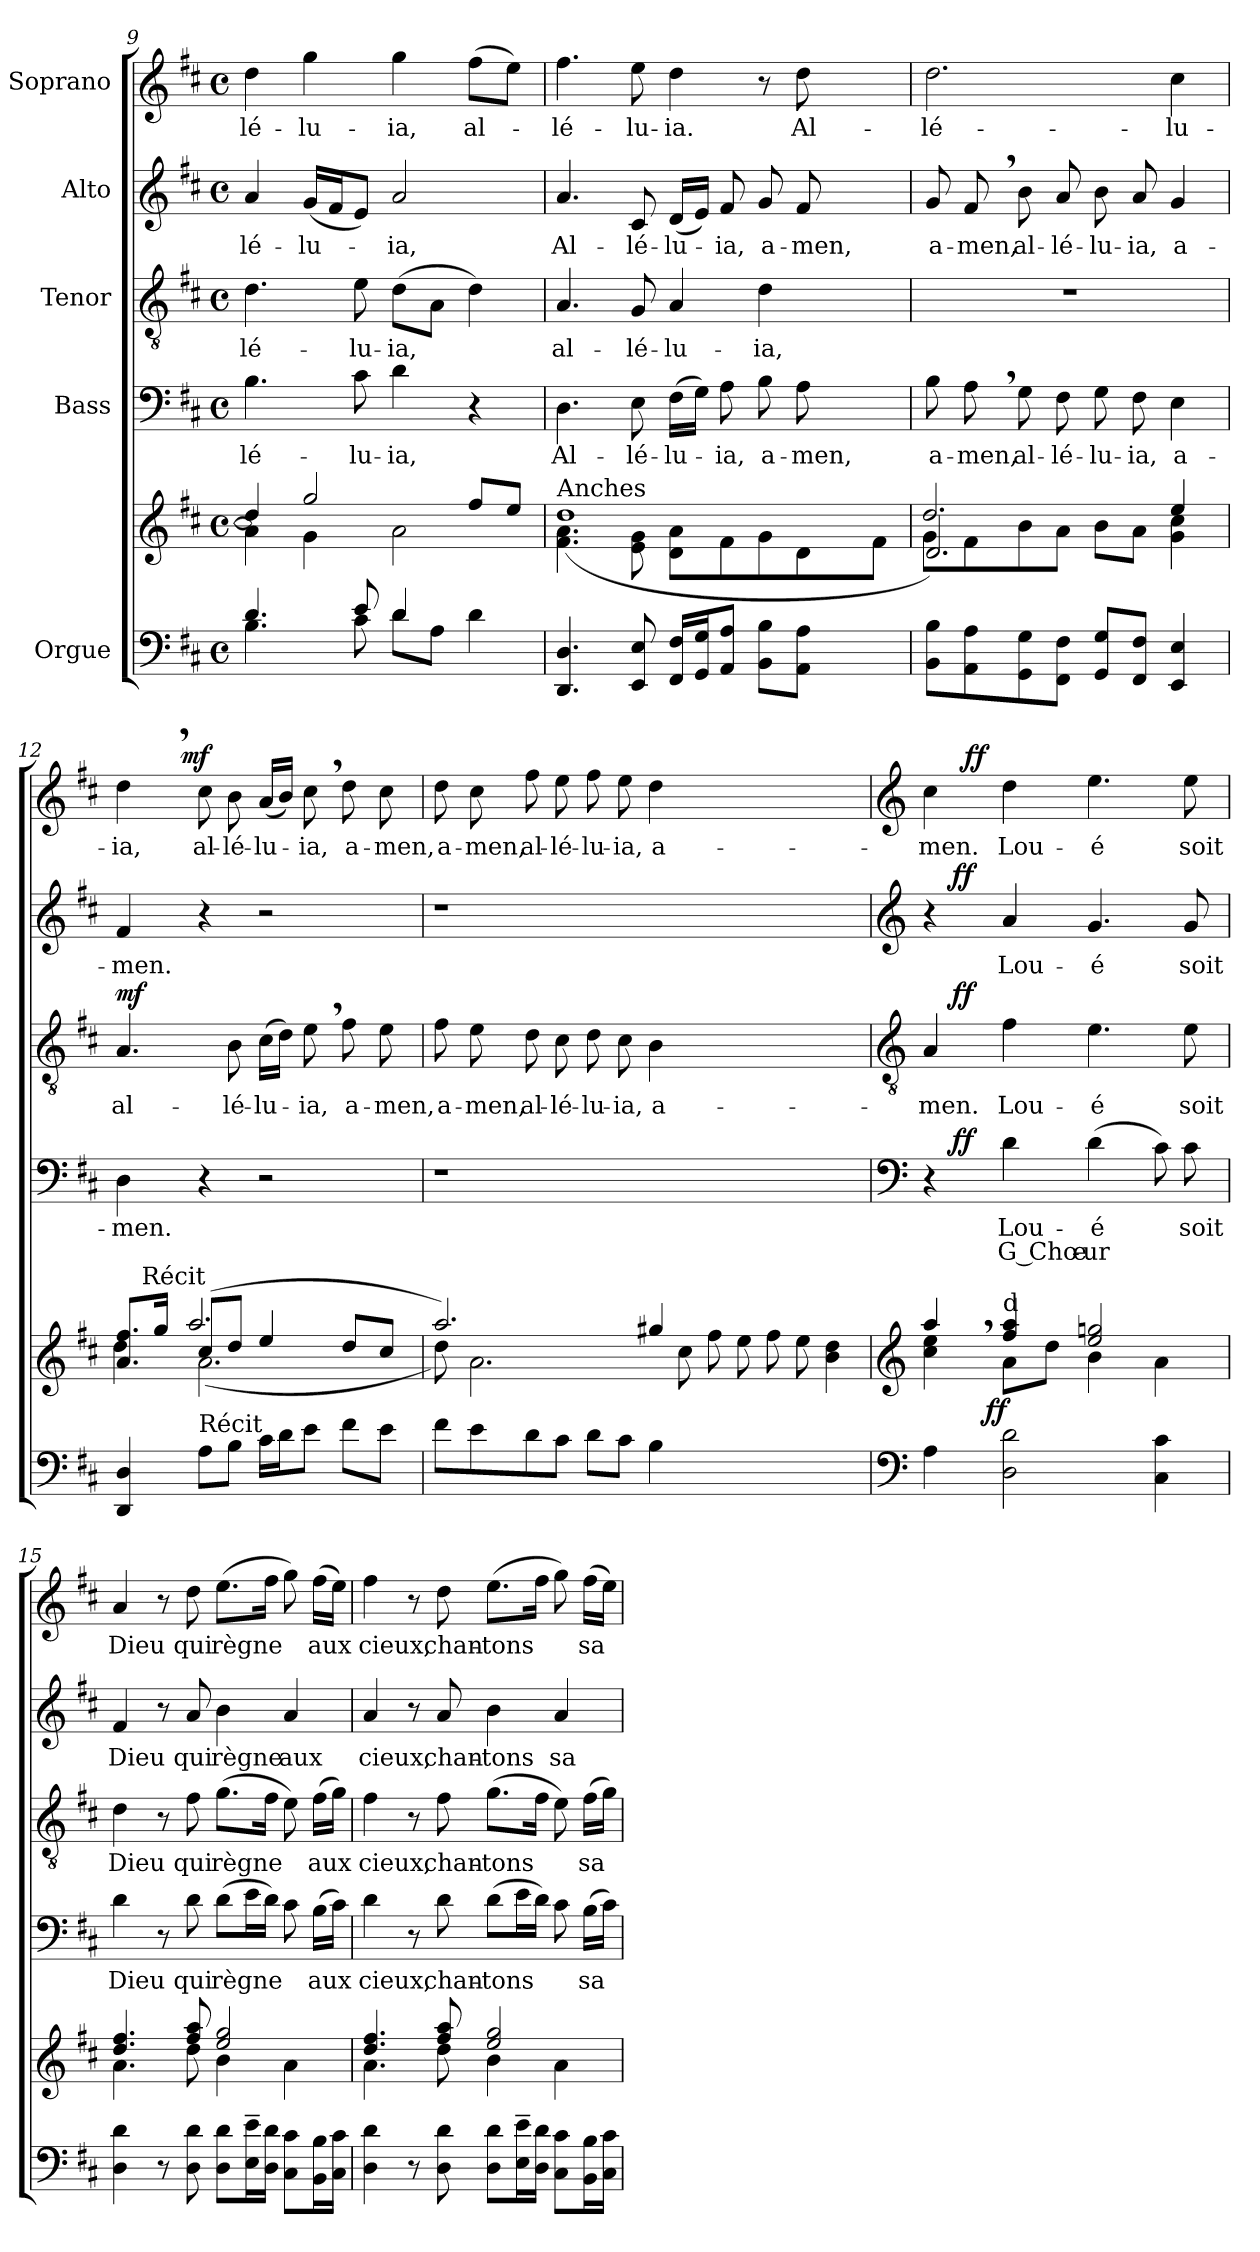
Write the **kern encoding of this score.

**kern	**kern	**dynam	**kern	**text	**text	**dynam	**kern	**text	**dynam	**kern	**text	**dynam	**kern	**text	**dynam
*part5	*part5	*part5	*part4	*part4	*part4	*part4	*part3	*part3	*part3	*part2	*part2	*part2	*part1	*part1	*part1
*staff6	*staff5	*staff5/6	*staff4	*staff4	*staff4	*staff4	*staff3	*staff3	*staff3	*staff2	*staff2	*staff2	*staff1	*staff1	*staff1
*I"Orgue	*	*	*I"Bass	*	*	*	*I"Tenor	*	*	*I"Alto	*	*	*I"Soprano	*	*
*clefF4	*clefG2	*	*clefF4	*	*	*	*clefGv2	*	*	*clefG2	*	*	*clefG2	*	*
*k[f#c#]	*k[f#c#]	*	*k[f#c#]	*	*	*	*k[f#c#]	*	*	*k[f#c#]	*	*	*k[f#c#]	*	*
*D:	*D:	*	*D:	*	*	*	*D:	*	*	*D:	*	*	*D:	*	*
*M4/4	*M4/4	*	*M4/4	*	*	*	*M4/4	*	*	*M4/4	*	*	*M4/4	*	*
*met(c)	*met(c)	*	*met(c)	*	*	*	*met(c)	*	*	*met(c)	*	*	*met(c)	*	*
=9	=9	=9	=9	=9	=9	=9	=9	=9	=9	=9	=9	=9	=9	=9	=9
*^	*^	*	*	*	*	*	*	*	*	*	*	*	*	*	*
!	!	!	!	!	!	!LO:LY:b:cj	!	!	!	!LO:LY:b:cj	!	!	!LO:LY:b:cj	!	!	!LO:LY:b:cj	!
4.d/	4.B\	4dd/]	4a\]	.	4.B\	-lé-	.	.	4.d\	-lé-	.	4a/	-lé-	.	4dd\	-lé-	.
!	!	!	!	!	!	!	!	!	!	!	!	!	!LO:LY:b:cj	!	!	!LO:LY:b:cj	!
.	.	2gg/	4g\	.	.	.	.	.	.	.	.	(<16g/L	-lu-	.	4gg\	-lu-	.
.	.	.	.	.	.	.	.	.	.	.	.	16f#/	.	.	.	.	.
!	!	!	!	!	!	!LO:LY:b	!	!	!	!LO:LY:b	!	!	!	!	!	!	!
8e/	8c#\	.	.	.	8c#\	-lu-	.	.	8e\	-lu-	.	8e/J)	.	.	.	.	.
!	!	!	!	!	!	!LO:LY:b:rj	!	!	!	!LO:LY:b:cj	!	!	!LO:LY:b:cj	!	!	!LO:LY:b:cj	!
4d/	8d\L	.	2a\	.	4d\	-ia,	.	.	(>8d\L	-ia,	.	2a/	-ia,	.	4gg\	-ia,	.
.	8A\J	.	.	.	.	.	.	.	8A\J	.	.	.	.	.	.	.	.
!	!	!	!	!	!	!	!	!	!	!	!	!	!	!	!	!LO:LY:b:cj	!
4ryy	4d\	8ff#/L	.	.	4r	.	.	.	4d\)	.	.	.	.	.	(>8ff#\L	al-	.
.	.	8ee/J	.	.	.	.	.	.	.	.	.	.	.	.	8ee\J)	.	.
*v	*v	*	*	*	*	*	*	*	*	*	*	*	*	*	*	*	*
=10	=10	=10	=10	=10	=10	=10	=10	=10	=10	=10	=10	=10	=10	=10	=10	=10
!	!LO:TX:a:t=Anches	!	!	!	!	!	!	!	!	!	!	!	!	!	!	!
!	!	!	!	!	!LO:LY:b:cj	!	!	!	!LO:LY:b:cj	!	!	!LO:LY:b:cj	!	!	!LO:LY:b:cj	!
4.DD/ 4.D/	4.a\ 4.f#\	(<1dd	.	4.D\	Al-	.	.	4.A/	al-	.	4.a/	Al-	.	4.ff#\	-lé-	.
!	!	!	!	!	!LO:LY:b:cj	!	!	!	!LO:LY:b:cj	!	!	!LO:LY:b:cj	!	!	!LO:LY:b:cj	!
8E/ 8EE/	8e\ 8g\	.	.	8E\	-lé-	.	.	8G/	-lé-	.	8c#/	-lé-	.	8ee\	-lu-	.
!	!	!	!	!	!LO:LY:b:cj	!	!	!	!LO:LY:b:cj	!	!	!LO:LY:b:cj	!	!	!LO:LY:b:cj	!
16F#/ 16FF#/L	8d\ 8a\L	.	.	(>16F#\L	-lu-	.	.	4A/	-lu-	.	(<16d/L	-lu-	.	4dd\	-ia.	.
16G/ 16GG/	.	.	.	16G\J)	.	.	.	.	.	.	16e/J)	.	.	.	.	.
!	!	!	!	!	!LO:LY:b:cj	!	!	!	!	!	!	!LO:LY:b:cj	!	!	!	!
8A/ 8AA/J	8f#\	.	.	8A\	-ia,	.	.	.	.	.	8f#/	-ia,	.	.	.	.
!	!	!	!	!	!LO:LY:b	!	!	!	!LO:LY:b:cj	!	!	!LO:LY:b	!	!	!	!
8B\ 8BB\L	8g\	.	.	8B\	a-	.	.	4d\	-ia,	.	8g/	a-	.	8r	.	.
!	!	!	!	!	!LO:LY:b:cj	!	!	!	!	!	!	!LO:LY:b:cj	!	!	!LO:LY:b:cj	!
8A\ 8AA\J	4d/	.	.	8A\	-men,	.	.	.	.	.	8f#/	-men,	.	8dd\	Al-	.
4ryy	.	4ryy	.	4ryy	.	.	.	4ryy	.	.	4ryy	.	.	4ryy	.	.
.	8f#\J	.	.	.	.	.	.	.	.	.	.	.	.	.	.	.
!!LO:LB:g=z
=11	=11	=11	=11	=11	=11	=11	=11	=11	=11	=11	=11	=11	=11	=11	=11	=11
*	*	*^	*	*	*	*	*	*	*	*	*	*	*	*	*	*
!	!	!	!	!	!	!LO:LY:b:cj	!	!	!	!	!	!	!LO:LY:b:cj	!	!	!LO:LY:b:cj	!
8B\ 8BB\L	2.d/	8g\L	2.dd/)	.	8B\	a-	.	.	1r	.	.	8g/	a-	.	2.dd\	-lé-	.
!	!	!	!	!	!	!LO:LY:b:cj	!	!	!	!	!	!	!LO:LY:b:cj	!	!	!	!
8A\ 8AA\	.	8f#\	.	.	8A,>\	-men,	.	.	.	.	.	8f#,>/	-men,	.	.	.	.
!	!	!	!	!	!	!LO:LY:b:cj	!	!	!	!	!	!	!LO:LY:b:cj	!	!	!	!
8G\ 8GG\	.	8b\	.	.	8G\	al-	.	.	.	.	.	8b\	al-	.	.	.	.
!	!	!	!	!	!	!LO:LY:b:cj	!	!	!	!	!	!	!LO:LY:b:cj	!	!	!	!
8FF#\ 8F#\J	.	8a\J	.	.	8F#\	-lé-	.	.	.	.	.	8a/	-lé-	.	.	.	.
!	!	!	!	!	!	!LO:LY:b:cj	!	!	!	!	!	!	!LO:LY:b:cj	!	!	!	!
8GG/ 8G/L	.	8b\L	.	.	8G\	-lu-	.	.	.	.	.	8b\	-lu-	.	.	.	.
!	!	!	!	!	!	!LO:LY:b:cj	!	!	!	!	!	!	!LO:LY:b:cj	!	!	!	!
8FF#/ 8F#/J	.	8a\J	.	.	8F#\	-ia,	.	.	.	.	.	8a/	-ia,	.	.	.	.
!	!	!	!	!	!	!LO:LY:b:cj	!	!	!	!	!	!	!LO:LY:b:cj	!	!	!LO:LY:b:cj	!
4E/ 4EE/	4ee/	4g\ 4cc#\	4ryy	.	4E\	a-	.	.	.	.	.	4g/	a-	.	4cc#\	-lu-	.
=12	=12	=12	=12	=12	=12	=12	=12	=12	=12	=12	=12	=12	=12	=12	=12	=12	=12
!	!LO:N:vis=8.	!	!	!	!	!LO:LY:b:cj	!	!	!	!LO:LY:b:cj	!LO:DY:a	!	!LO:LY:b:cj	!	!	!LO:LY:b:cj	!
*	*	*	*^	*	*	*	*	*	*	*	*	*	*	*	*^	*	*
4DD/ 4D/	8ff#/ 8a/L	4dd\	4ryy	16.ryy	.	4D\	-men.	.	.	4.A/	al-	mf	4f#/	-men.	.	4dd,>\	8ryy	-ia,	.
!	!	!	!	!LO:TX:a:t=Récit	!	!	!	!	!	!	!	!	!	!	!	!	!	!	!
.	.	.	.	2ryy	.	.	.	.	.	.	.	.	.	.	.	.	.	.	.
.	16gg/J	.	.	.	.	.	.	.	.	.	.	.	.	.	.	.	16ryy	.	.
.	16ryy	.	.	.	.	.	.	.	.	.	.	.	.	.	.	.	64ryy	.	.
!	!	!	!	!	!	!	!	!	!	!	!	!	!	!	!	!	!	!	!LO:DY:a
.	.	.	.	.	.	.	.	.	.	.	.	.	.	.	.	.	2ryy	.	mf
!LO:TX:a:t=Récit	!	!	!	!	!	!	!	!	!	!	!	!	!	!	!	!	!	!	!
!	!	!	!	!	!	!	!	!	!	!	!	!	!	!	!	!	!	!LO:LY:b:cj	!
8A\L	(>8cc#/L	(<2.a\	2.aa/	.	.	4r	.	.	.	.	.	.	4r	.	.	8cc#\	.	al-	.
!	!	!	!	!	!	!	!	!	!	!	!LO:LY:b:cj	!	!	!	!	!	!	!LO:LY:b:cj	!
8B\J	8dd/J	.	.	.	.	.	.	.	.	8B\	-lé-	.	.	.	.	8b\	.	-lé-	.
!	!	!	!	!	!	!	!	!	!	!	!LO:LY:b:cj	!	!	!	!	!	!	!LO:LY:b:cj	!
16c#\L	4ee/	.	.	.	.	2r	.	.	.	(>16c#\L	-lu-	.	2r	.	.	(<16a/L	.	-lu-	.
16d\	.	.	.	.	.	.	.	.	.	16d\J)	.	.	.	.	.	16b/J)	.	.	.
.	.	.	.	4ryy	.	.	.	.	.	.	.	.	.	.	.	.	.	.	.
!	!	!	!	!	!	!	!	!	!	!	!LO:LY:b:cj	!	!	!	!	!	!	!LO:LY:b:cj	!
8e\J	.	.	.	.	.	.	.	.	.	8e,>\	-ia,	.	.	.	.	8cc#,>\	.	-ia,	.
.	.	.	.	.	.	.	.	.	.	.	.	.	.	.	.	.	4ryy	.	.
!	!	!	!	!	!	!	!	!	!	!	!LO:LY:b:cj	!	!	!	!	!	!	!LO:LY:b:cj	!
8f#\L	8dd/L	.	.	.	.	.	.	.	.	8f#\	a-	.	.	.	.	8dd\	.	a-	.
.	.	.	.	8ryy	.	.	.	.	.	.	.	.	.	.	.	.	.	.	.
!	!	!	!	!	!	!	!	!	!	!	!LO:LY:b:cj	!	!	!	!	!	!	!LO:LY:b:cj	!
8e\J	8cc#/J	.	.	.	.	.	.	.	.	8e\	-men,	.	.	.	.	8cc#\	.	-men,	.
.	.	.	.	.	.	.	.	.	.	.	.	.	.	.	.	.	32.ryy	.	.
.	.	.	.	32ryy	.	.	.	.	.	.	.	.	.	.	.	.	.	.	.
=13	=13	=13	=13	=13	=13	=13	=13	=13	=13	=13	=13	=13	=13	=13	=13	=13	=13	=13	=13
!	!	!	!	!	!	!	!	!	!	!	!LO:LY:b:cj	!	!	!	!	!	!	!LO:LY:b:cj	!
*	*	*v	*v	*v	*	*	*	*	*	*	*	*	*	*	*	*v	*v	*	*
8f#\L	2.aa/)	8dd\L)	.	1r	.	.	.	8f#\	a-	.	1r	.	.	8dd\	a-	.
!	!	!	!	!	!	!	!	!	!LO:LY:b:cj	!	!	!	!	!	!LO:LY:b:cj	!
8e\	.	2.a\	.	.	.	.	.	8e\	-men,	.	.	.	.	8cc#\	-men,	.
!	!	!	!	!	!	!	!	!	!LO:LY:b:cj	!	!	!	!	!	!LO:LY:b:cj	!
8d\	.	.	.	.	.	.	.	8d\	al-	.	.	.	.	8ff#\	al-	.
!	!	!	!	!	!	!	!	!	!LO:LY:b:cj	!	!	!	!	!	!LO:LY:b:cj	!
8c#\J	.	.	.	.	.	.	.	8c#\	-lé-	.	.	.	.	8ee\	-lé-	.
!	!	!	!	!	!	!	!	!	!LO:LY:b:cj	!	!	!	!	!	!LO:LY:b:cj	!
8d\L	.	.	.	.	.	.	.	8d\	-lu-	.	.	.	.	8ff#\	-lu-	.
!	!	!	!	!	!	!	!	!	!LO:LY:b:cj	!	!	!	!	!	!LO:LY:b:cj	!
8c#\J	.	.	.	.	.	.	.	8c#\	-ia,	.	.	.	.	8ee\	-ia,	.
!	!	!	!	!	!	!	!	!	!LO:LY:b:cj	!	!	!	!	!	!LO:LY:b:cj	!
4B\	4gg#X/	.	.	.	.	.	.	4B\	a-	.	.	.	.	4dd\	a-	.
.	.	8cc#\L	.	.	.	.	.	.	.	.	.	.	.	.	.	.
2.ryy	2.ryy	8ff#\	.	2.ryy	.	.	.	2.ryy	.	.	2.ryy	.	.	2.ryy	.	.
.	.	8ee\J	.	.	.	.	.	.	.	.	.	.	.	.	.	.
.	.	8ff#\L	.	.	.	.	.	.	.	.	.	.	.	.	.	.
.	.	8ee\J	.	.	.	.	.	.	.	.	.	.	.	.	.	.
.	.	4dd\ 4b\	.	.	.	.	.	.	.	.	.	.	.	.	.	.
!!LO:PB:g=z
=14	=14	=14	=14	=14	=14	=14	=14	=14	=14	=14	=14	=14	=14	=14	=14	=14
*clefF4	*clefG2	*	*	*clefF4	*	*	*	*clefGv2	*	*	*clefG2	*	*	*clefG2	*	*
!	!	!	!	!	!	!	!	!	!LO:LY:b:cj	!	!	!	!	!	!LO:LY:b:cj	!
*^	*	*	*	*^	*	*	*	*^	*	*	*^	*	*	*^	*	*
4A\	8ryy	4aa,>/	4cc#\ 4ee\	.	4r	8ryy	.	.	.	4A/	8ryy	-men.	.	4r	8ryy	.	.	4cc#\	8ryy	-men.	.
!	!	!	!	!	!	!	!	!	!LO:DY:a	!	!	!	!LO:DY:a	!	!	!	!LO:DY:a	!	!	!	!
.	16ryy	.	.	.	.	2..ryy	.	.	ff	.	2..ryy	.	ff	.	2..ryy	.	ff	.	32ryy	.	.
!	!	!	!	!	!	!	!	!	!	!	!	!	!	!	!	!	!	!	!	!	!LO:DY:a
.	.	.	.	.	.	.	.	.	.	.	.	.	.	.	.	.	.	.	2ryy	.	ff
.	64ryy	.	.	.	.	.	.	.	.	.	.	.	.	.	.	.	.	.	.	.	.
!	!	!	!	!LO:DY:a=2	!	!	!	!	!	!	!	!	!	!	!	!	!	!	!	!	!
.	2ryy	.	.	ff	.	.	.	.	.	.	.	.	.	.	.	.	.	.	.	.	.
!	!	!LO:TX:a:t=d	!	!	!	!	!	!	!	!	!	!	!	!	!	!	!	!	!	!	!
!	!	!	!	!	!	!	!LO:LY:b:cj	!LO:LY:b:rj	!	!	!	!LO:LY:b:cj	!	!	!	!LO:LY:b:cj	!	!	!	!LO:LY:b:cj	!
2d\ 2D\	.	4ff#/ 4aa/	8a\L	.	4d\	.	Lou-	-G Chœ-	.	4f#\	.	Lou-	.	4a/	.	Lou-	.	4dd\	.	Lou-	.
.	.	.	8dd\J	.	.	.	.	.	.	.	.	.	.	.	.	.	.	.	.	.	.
!	!	!	!	!	!	!	!LO:LY:b:cj	!LO:LY:b:rj	!	!	!	!LO:LY:b:cj	!	!	!	!LO:LY:b:cj	!	!	!	!LO:LY:b:cj	!
.	.	2ggn/ 2ee/	4b\	.	(>4d\	.	-é	ur	.	4.e\	.	-é	.	4.g/	.	-é	.	4.ee\	.	-é	.
.	.	.	.	.	.	.	.	.	.	.	.	.	.	.	.	.	.	.	4ryy	.	.
.	4ryy	.	.	.	.	.	.	.	.	.	.	.	.	.	.	.	.	.	.	.	.
4c#\ 4C#\	.	.	4a\	.	8c#\)	.	.	.	.	.	.	.	.	.	.	.	.	.	.	.	.
!	!	!	!	!	!	!	!LO:LY:b:cj	!	!	!	!	!LO:LY:b:cj	!	!	!	!LO:LY:b:cj	!	!	!	!LO:LY:b:cj	!
.	.	.	.	.	8c#\	.	soit	.	.	8e\	.	soit	.	8g/	.	soit	.	8ee\	.	soit	.
.	.	.	.	.	.	.	.	.	.	.	.	.	.	.	.	.	.	.	16.ryy	.	.
.	32.ryy	.	.	.	.	.	.	.	.	.	.	.	.	.	.	.	.	.	.	.	.
=15	=15	=15	=15	=15	=15	=15	=15	=15	=15	=15	=15	=15	=15	=15	=15	=15	=15	=15	=15	=15	=15
!	!	!	!	!	!	!	!LO:LY:b:cj	!	!	!	!	!LO:LY:b:cj	!	!	!	!LO:LY:b:cj	!	!	!	!LO:LY:b:cj	!
*	*	*	*	*	*v	*v	*	*	*	*	*	*	*	*v	*v	*	*	*v	*v	*	*
*v	*v	*	*	*	*	*	*	*	*v	*v	*	*	*	*	*	*	*	*
4D\ 4d\	4.ff#/ 4.dd/	4.a\	.	4d\	Dieu	.	.	4d\	Dieu	.	4f#/	Dieu	.	4a/	Dieu	.
8r	.	.	.	8r	.	.	.	8r	.	.	8r	.	.	8r	.	.
!	!	!	!	!	!LO:LY:b:cj	!	!	!	!LO:LY:b:cj	!	!	!LO:LY:b:cj	!	!	!LO:LY:b:cj	!
8d\ 8D\	8aa/ 8ff#/	8dd\	.	8d\	qui	.	.	8f#\	qui	.	8a/	qui	.	8dd\	qui	.
!	!	!	!	!	!LO:LY:b	!	!	!	!LO:LY:b	!	!	!LO:LY:b:cj	!	!	!LO:LY:b	!
8d\ 8D\L	2gg/ 2ee/	4b\	.	(>8d\L	règne	.	.	(>8.g\L	règne	.	4b\	règne	.	(>8.ee\L	règne	.
16e\~> 16E\~>	.	.	.	16e\	.	.	.	.	.	.	.	.	.	.	.	.
16d\ 16D\J	.	.	.	16d\J)	.	.	.	16f#\J	.	.	.	.	.	16ff#\J	.	.
!	!	!	!	!	!	!	!	!	!	!	!	!LO:LY:b:cj	!	!	!	!
8c#\ 8C#\L	.	4a\	.	8c#\	.	.	.	8e\)	.	.	4a/	aux	.	8gg\)	.	.
!	!	!	!	!	!LO:LY:b	!	!	!	!LO:LY:b	!	!	!	!	!	!LO:LY:b	!
16BB\ 16B\	.	.	.	(>16B\L	aux	.	.	(>16f#\L	aux	.	.	.	.	(>16ff#\L	aux	.
16C#\ 16c#\J	.	.	.	16c#\J)	.	.	.	16g\J)	.	.	.	.	.	16ee\J)	.	.
=16	=16	=16	=16	=16	=16	=16	=16	=16	=16	=16	=16	=16	=16	=16	=16	=16
!	!	!	!	!	!LO:LY:b:cj	!	!	!	!LO:LY:b:cj	!	!	!LO:LY:b:cj	!	!	!LO:LY:b:cj	!
4D\ 4d\	4.ff#/ 4.dd/	4.a\	.	4d\	cieux,	.	.	4f#\	cieux,	.	4a/	cieux,	.	4ff#\	cieux,	.
8r	.	.	.	8r	.	.	.	8r	.	.	8r	.	.	8r	.	.
!	!	!	!	!	!LO:LY:b:cj	!	!	!	!LO:LY:b:cj	!	!	!LO:LY:b	!	!	!LO:LY:b:cj	!
8d\ 8D\	8aa/ 8ff#/	8dd\	.	8d\	chan-	.	.	8f#\	chan-	.	8a/	chan-	.	8dd\	chan-	.
!	!	!	!	!	!LO:LY:b	!	!	!	!LO:LY:b	!	!	!LO:LY:b:rj	!	!	!LO:LY:b	!
8d\ 8D\L	2gg/ 2ee/	4b\	.	(>8d\L	-tons	.	.	(>8.g\L	-tons	.	4b\	-tons	.	(>8.ee\L	-tons	.
16e\~> 16E\~>	.	.	.	16e\	.	.	.	.	.	.	.	.	.	.	.	.
16d\ 16D\J	.	.	.	16d\J)	.	.	.	16f#\J	.	.	.	.	.	16ff#\J	.	.
!	!	!	!	!	!	!	!	!	!	!	!	!LO:LY:b:cj	!	!	!	!
8c#\ 8C#\L	.	4a\	.	8c#\	.	.	.	8e\)	.	.	4a/	sa	.	8gg\)	.	.
!	!	!	!	!	!LO:LY:b:cj	!	!	!	!LO:LY:b:cj	!	!	!	!	!	!LO:LY:b:cj	!
16BB\ 16B\	.	.	.	(>16B\L	sa	.	.	(>16f#\L	sa	.	.	.	.	(>16ff#\L	sa	.
16C#\ 16c#\J	.	.	.	16c#\J)	.	.	.	16g\J)	.	.	.	.	.	16ee\J)	.	.
*	*v	*v	*	*	*	*	*	*	*	*	*	*	*	*	*	*
=	=	=	=	=	=	=	=	=	=	=	=	=	=	=	=
*-	*-	*-	*-	*-	*-	*-	*-	*-	*-	*-	*-	*-	*-	*-	*-
